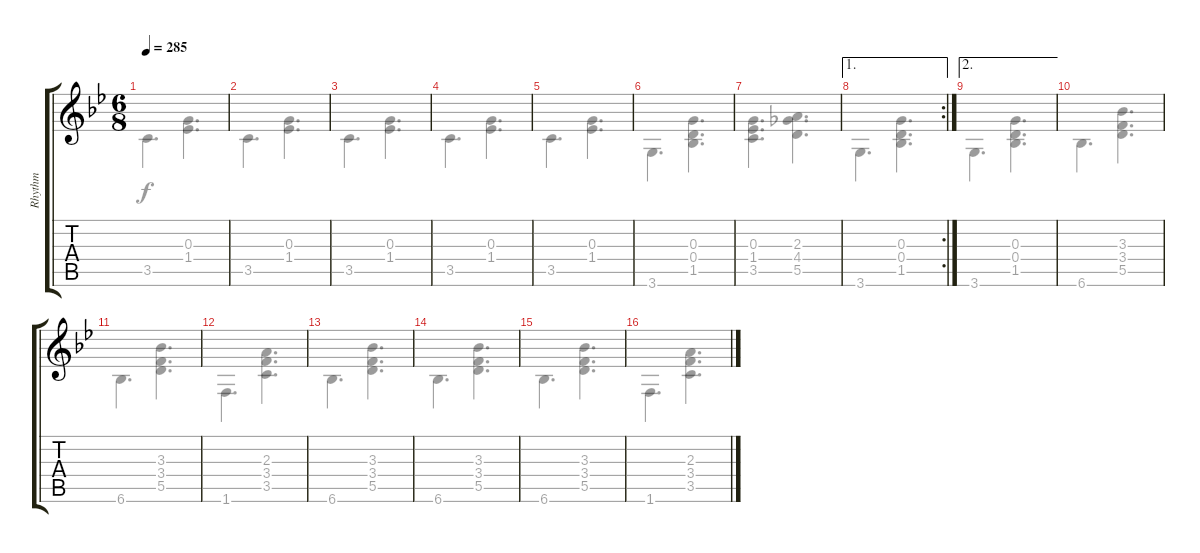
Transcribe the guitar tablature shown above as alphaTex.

\track ("Rhythm" "Rhythm") {instrument acousticguitarnylon}
\staff {score tabs}
\tuning (E4 B3 G3 D3 A2 E2) {hide}
\voice
\ts (6 8)
\tempo 285
\clef g2
\ks gminor
|
|
|
|
|
|
|
\ae 1
\rc 2
|
\ae 2
|
|
|
|
|
|
|
\voice
\clef g2
\ks gminor
3.5.4{d dy f} (0.3 1.4).4{d} |
3.5.4{d} (0.3 1.4).4{d} |
3.5.4{d} (0.3 1.4).4{d} |
3.5.4{d} (0.3 1.4).4{d} |
3.5.4{d} (0.3 1.4).4{d} |
3.6.4{d} (0.3 0.4 1.5).4{d} |
(0.3 1.4 3.5).4{d} (2.3 4.4 5.5).4{d} |
3.6.4{d} (0.3 0.4 1.5).4{d} |
3.6.4{d} (0.3 0.4 1.5).4{d} |
6.6.4{d} (3.3 3.4 5.5).4{d} |
6.6.4{d} (3.3 3.4 5.5).4{d} |
1.6.4{d} (2.3 3.4 3.5).4{d} |
6.6.4{d} (3.3 3.4 5.5).4{d} |
6.6.4{d} (3.3 3.4 5.5).4{d} |
6.6.4{d} (3.3 3.4 5.5).4{d} |
1.6.4{d} (2.3 3.4 3.5).4{d}
